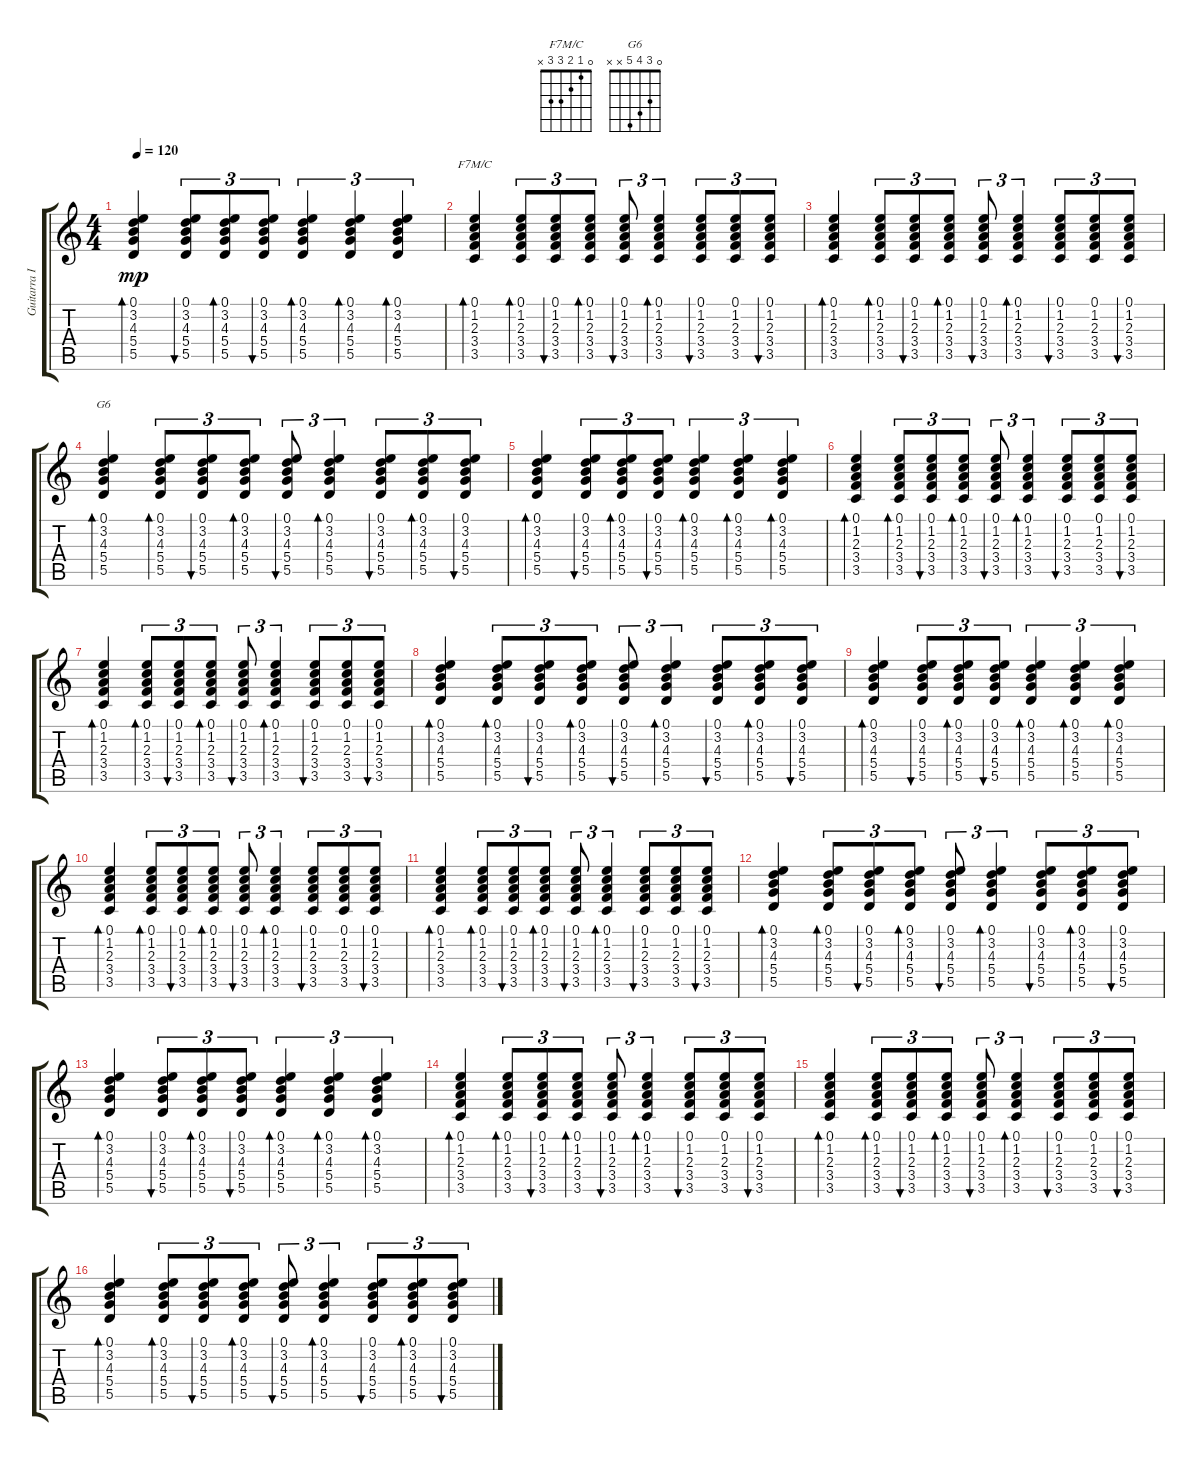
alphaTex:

\track ("Guitarra I" "Guitarra I") {instrument acousticguitarsteel}
\staff {score tabs}
\tuning (E4 B3 G3 D3 A2 E2) {hide}
\chord ("F7M/C" 0 1 2 3 3 x)
\chord ("G6" 0 3 4 5 x x)
\ts (4 4)
\tempo 120
\clef g2
\ks c
(0.1 3.2 4.3 5.4 5.5).4{bd 30 dy mp} (0.1 3.2 4.3 5.4 5.5).8{tu (3 2) bu 30} (0.1 3.2 4.3 5.4 5.5).8{tu (3 2) bd 30} (0.1 3.2 4.3 5.4 5.5).8{tu (3 2) bu 30} (0.1 3.2 4.3 5.4 5.5).4{tu (3 2) bd 30} (0.1 3.2 4.3 5.4 5.5).4{tu (3 2) bd 30} (0.1 3.2 4.3 5.4 5.5).4{tu (3 2) bd 30} |
(0.1 1.2 2.3 3.4 3.5).4{bd 30 ch "F7M/C"} (0.1 1.2 2.3 3.4 3.5).8{tu (3 2) bd 30} (0.1 1.2 2.3 3.4 3.5).8{tu (3 2) bu 30} (0.1 1.2 2.3 3.4 3.5).8{tu (3 2) bd 30} (0.1 1.2 2.3 3.4 3.5).8{tu (3 2) bu 30} (0.1 1.2 2.3 3.4 3.5).4{tu (3 2) bd 30} (0.1 1.2 2.3 3.4 3.5).8{tu (3 2) bu 30} (0.1 1.2 2.3 3.4 3.5).8{tu (3 2)} (0.1 1.2 2.3 3.4 3.5).8{tu (3 2) bu 30} |
(0.1 1.2 2.3 3.4 3.5).4{bd 30} (0.1 1.2 2.3 3.4 3.5).8{tu (3 2) bd 30} (0.1 1.2 2.3 3.4 3.5).8{tu (3 2) bu 30} (0.1 1.2 2.3 3.4 3.5).8{tu (3 2) bd 30} (0.1 1.2 2.3 3.4 3.5).8{tu (3 2) bu 30} (0.1 1.2 2.3 3.4 3.5).4{tu (3 2) bd 30} (0.1 1.2 2.3 3.4 3.5).8{tu (3 2) bu 30} (0.1 1.2 2.3 3.4 3.5).8{tu (3 2)} (0.1 1.2 2.3 3.4 3.5).8{tu (3 2) bu 30} |
(0.1 3.2 4.3 5.4 5.5).4{bd 30 ch "G6"} (0.1 3.2 4.3 5.4 5.5).8{tu (3 2) bd 30} (0.1 3.2 4.3 5.4 5.5).8{tu (3 2) bu 30} (0.1 3.2 4.3 5.4 5.5).8{tu (3 2) bd 30} (0.1 3.2 4.3 5.4 5.5).8{tu (3 2) bu 30} (0.1 3.2 4.3 5.4 5.5).4{tu (3 2) bd 30} (0.1 3.2 4.3 5.4 5.5).8{tu (3 2) bu 30} (0.1 3.2 4.3 5.4 5.5).8{tu (3 2) bd 30} (0.1 3.2 4.3 5.4 5.5).8{tu (3 2) bu 30} |
(0.1 3.2 4.3 5.4 5.5).4{bd 30} (0.1 3.2 4.3 5.4 5.5).8{tu (3 2) bu 30} (0.1 3.2 4.3 5.4 5.5).8{tu (3 2) bd 30} (0.1 3.2 4.3 5.4 5.5).8{tu (3 2) bu 30} (0.1 3.2 4.3 5.4 5.5).4{tu (3 2) bd 30} (0.1 3.2 4.3 5.4 5.5).4{tu (3 2) bd 30} (0.1 3.2 4.3 5.4 5.5).4{tu (3 2) bd 30} |
(0.1 1.2 2.3 3.4 3.5).4{bd 30} (0.1 1.2 2.3 3.4 3.5).8{tu (3 2) bd 30} (0.1 1.2 2.3 3.4 3.5).8{tu (3 2) bu 30} (0.1 1.2 2.3 3.4 3.5).8{tu (3 2) bd 30} (0.1 1.2 2.3 3.4 3.5).8{tu (3 2) bu 30} (0.1 1.2 2.3 3.4 3.5).4{tu (3 2) bd 30} (0.1 1.2 2.3 3.4 3.5).8{tu (3 2) bu 30} (0.1 1.2 2.3 3.4 3.5).8{tu (3 2)} (0.1 1.2 2.3 3.4 3.5).8{tu (3 2) bu 30} |
(0.1 1.2 2.3 3.4 3.5).4{bd 30} (0.1 1.2 2.3 3.4 3.5).8{tu (3 2) bd 30} (0.1 1.2 2.3 3.4 3.5).8{tu (3 2) bu 30} (0.1 1.2 2.3 3.4 3.5).8{tu (3 2) bd 30} (0.1 1.2 2.3 3.4 3.5).8{tu (3 2) bu 30} (0.1 1.2 2.3 3.4 3.5).4{tu (3 2) bd 30} (0.1 1.2 2.3 3.4 3.5).8{tu (3 2) bu 30} (0.1 1.2 2.3 3.4 3.5).8{tu (3 2)} (0.1 1.2 2.3 3.4 3.5).8{tu (3 2) bu 30} |
(0.1 3.2 4.3 5.4 5.5).4{bd 30} (0.1 3.2 4.3 5.4 5.5).8{tu (3 2) bd 30} (0.1 3.2 4.3 5.4 5.5).8{tu (3 2) bu 30} (0.1 3.2 4.3 5.4 5.5).8{tu (3 2) bd 30} (0.1 3.2 4.3 5.4 5.5).8{tu (3 2) bu 30} (0.1 3.2 4.3 5.4 5.5).4{tu (3 2) bd 30} (0.1 3.2 4.3 5.4 5.5).8{tu (3 2) bu 30} (0.1 3.2 4.3 5.4 5.5).8{tu (3 2) bd 30} (0.1 3.2 4.3 5.4 5.5).8{tu (3 2) bu 30} |
(0.1 3.2 4.3 5.4 5.5).4{bd 30} (0.1 3.2 4.3 5.4 5.5).8{tu (3 2) bu 30} (0.1 3.2 4.3 5.4 5.5).8{tu (3 2) bd 30} (0.1 3.2 4.3 5.4 5.5).8{tu (3 2) bu 30} (0.1 3.2 4.3 5.4 5.5).4{tu (3 2) bd 30} (0.1 3.2 4.3 5.4 5.5).4{tu (3 2) bd 30} (0.1 3.2 4.3 5.4 5.5).4{tu (3 2) bd 30} |
(0.1 1.2 2.3 3.4 3.5).4{bd 30} (0.1 1.2 2.3 3.4 3.5).8{tu (3 2) bd 30} (0.1 1.2 2.3 3.4 3.5).8{tu (3 2) bu 30} (0.1 1.2 2.3 3.4 3.5).8{tu (3 2) bd 30} (0.1 1.2 2.3 3.4 3.5).8{tu (3 2) bu 30} (0.1 1.2 2.3 3.4 3.5).4{tu (3 2) bd 30} (0.1 1.2 2.3 3.4 3.5).8{tu (3 2) bu 30} (0.1 1.2 2.3 3.4 3.5).8{tu (3 2)} (0.1 1.2 2.3 3.4 3.5).8{tu (3 2) bu 30} |
(0.1 1.2 2.3 3.4 3.5).4{bd 30} (0.1 1.2 2.3 3.4 3.5).8{tu (3 2) bd 30} (0.1 1.2 2.3 3.4 3.5).8{tu (3 2) bu 30} (0.1 1.2 2.3 3.4 3.5).8{tu (3 2) bd 30} (0.1 1.2 2.3 3.4 3.5).8{tu (3 2) bu 30} (0.1 1.2 2.3 3.4 3.5).4{tu (3 2) bd 30} (0.1 1.2 2.3 3.4 3.5).8{tu (3 2) bu 30} (0.1 1.2 2.3 3.4 3.5).8{tu (3 2)} (0.1 1.2 2.3 3.4 3.5).8{tu (3 2) bu 30} |
(0.1 3.2 4.3 5.4 5.5).4{bd 30} (0.1 3.2 4.3 5.4 5.5).8{tu (3 2) bd 30} (0.1 3.2 4.3 5.4 5.5).8{tu (3 2) bu 30} (0.1 3.2 4.3 5.4 5.5).8{tu (3 2) bd 30} (0.1 3.2 4.3 5.4 5.5).8{tu (3 2) bu 30} (0.1 3.2 4.3 5.4 5.5).4{tu (3 2) bd 30} (0.1 3.2 4.3 5.4 5.5).8{tu (3 2) bu 30} (0.1 3.2 4.3 5.4 5.5).8{tu (3 2) bd 30} (0.1 3.2 4.3 5.4 5.5).8{tu (3 2) bu 30} |
(0.1 3.2 4.3 5.4 5.5).4{bd 30} (0.1 3.2 4.3 5.4 5.5).8{tu (3 2) bu 30} (0.1 3.2 4.3 5.4 5.5).8{tu (3 2) bd 30} (0.1 3.2 4.3 5.4 5.5).8{tu (3 2) bu 30} (0.1 3.2 4.3 5.4 5.5).4{tu (3 2) bd 30} (0.1 3.2 4.3 5.4 5.5).4{tu (3 2) bd 30} (0.1 3.2 4.3 5.4 5.5).4{tu (3 2) bd 30} |
(0.1 1.2 2.3 3.4 3.5).4{bd 30} (0.1 1.2 2.3 3.4 3.5).8{tu (3 2) bd 30} (0.1 1.2 2.3 3.4 3.5).8{tu (3 2) bu 30} (0.1 1.2 2.3 3.4 3.5).8{tu (3 2) bd 30} (0.1 1.2 2.3 3.4 3.5).8{tu (3 2) bu 30} (0.1 1.2 2.3 3.4 3.5).4{tu (3 2) bd 30} (0.1 1.2 2.3 3.4 3.5).8{tu (3 2) bu 30} (0.1 1.2 2.3 3.4 3.5).8{tu (3 2)} (0.1 1.2 2.3 3.4 3.5).8{tu (3 2) bu 30} |
(0.1 1.2 2.3 3.4 3.5).4{bd 30} (0.1 1.2 2.3 3.4 3.5).8{tu (3 2) bd 30} (0.1 1.2 2.3 3.4 3.5).8{tu (3 2) bu 30} (0.1 1.2 2.3 3.4 3.5).8{tu (3 2) bd 30} (0.1 1.2 2.3 3.4 3.5).8{tu (3 2) bu 30} (0.1 1.2 2.3 3.4 3.5).4{tu (3 2) bd 30} (0.1 1.2 2.3 3.4 3.5).8{tu (3 2) bu 30} (0.1 1.2 2.3 3.4 3.5).8{tu (3 2)} (0.1 1.2 2.3 3.4 3.5).8{tu (3 2) bu 30} |
(0.1 3.2 4.3 5.4 5.5).4{bd 30} (0.1 3.2 4.3 5.4 5.5).8{tu (3 2) bd 30} (0.1 3.2 4.3 5.4 5.5).8{tu (3 2) bu 30} (0.1 3.2 4.3 5.4 5.5).8{tu (3 2) bd 30} (0.1 3.2 4.3 5.4 5.5).8{tu (3 2) bu 30} (0.1 3.2 4.3 5.4 5.5).4{tu (3 2) bd 30} (0.1 3.2 4.3 5.4 5.5).8{tu (3 2) bu 30} (0.1 3.2 4.3 5.4 5.5).8{tu (3 2) bd 30} (0.1 3.2 4.3 5.4 5.5).8{tu (3 2) bu 30}
